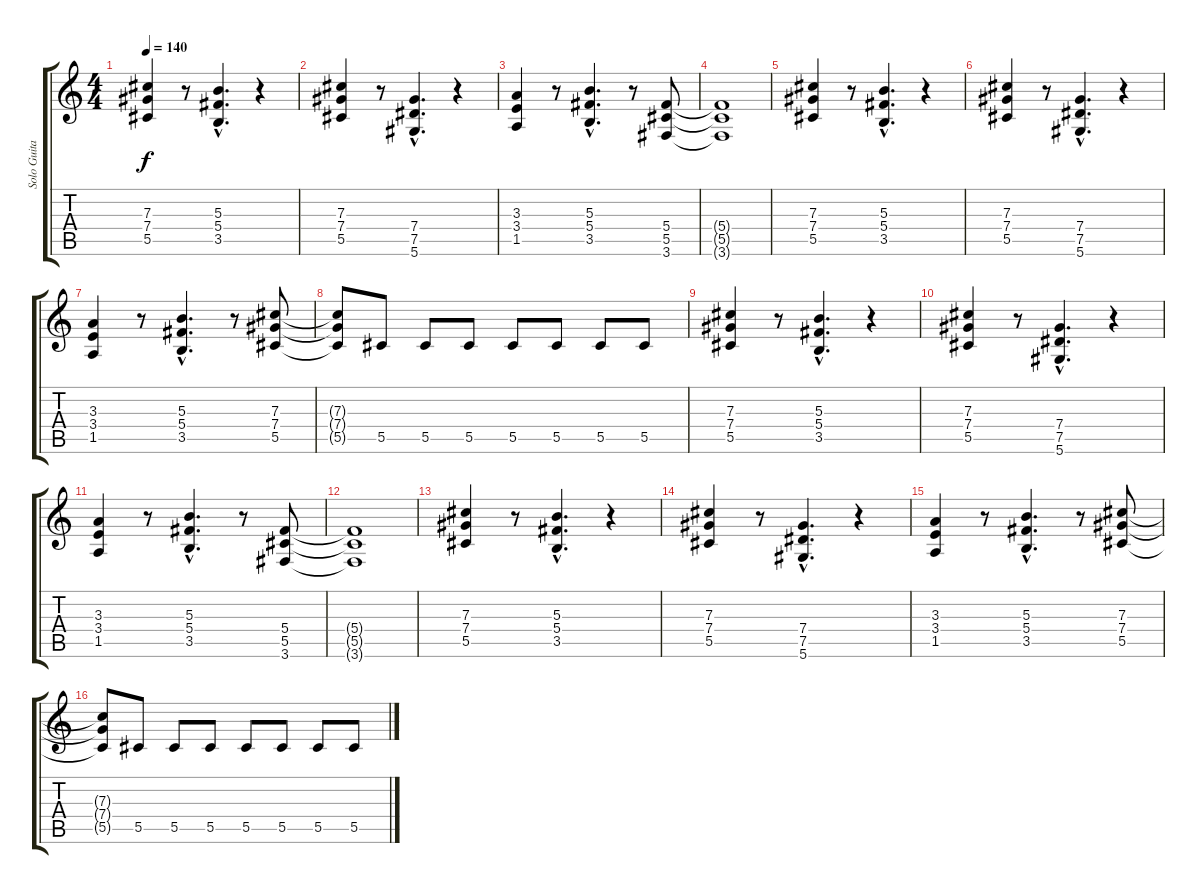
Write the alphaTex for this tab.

\track ("Solo Guitar" "Solo Guita") {instrument distortionguitar}
\staff {score tabs}
\tuning (Eb4 Bb3 Gb3 Db3 Ab2 Eb2) {hide}
\ts (4 4)
\tempo 140
\clef g2
\ks c
(7.3 7.4 5.5).4{dy f} r.8 (5.3{hac} 5.4{hac} 3.5{hac}).4{d} r.4 |
(7.3 7.4 5.5).4 r.8 (7.4{hac} 7.5{hac} 5.6{hac}).4{d} r.4 |
(3.3 3.4 1.5).4 r.8 (5.3{hac} 5.4{hac} 3.5{hac}).4{d} r.8 (5.4 5.5 3.6).8 |
(5.4{t} 5.5{t} 3.6{t}).1 |
(7.3 7.4 5.5).4 r.8 (5.3{hac} 5.4{hac} 3.5{hac}).4{d} r.4 |
(7.3 7.4 5.5).4 r.8 (7.4{hac} 7.5{hac} 5.6{hac}).4{d} r.4 |
(3.3 3.4 1.5).4 r.8 (5.3{hac} 5.4{hac} 3.5{hac}).4{d} r.8 (7.3 7.4 5.5).8 |
(7.3{t} 7.4{t} 5.5{t}).8 5.5.8 5.5.8 5.5.8 5.5.8 5.5.8 5.5.8 5.5.8 |
(7.3 7.4 5.5).4 r.8 (5.3{hac} 5.4{hac} 3.5{hac}).4{d} r.4 |
(7.3 7.4 5.5).4 r.8 (7.4{hac} 7.5{hac} 5.6{hac}).4{d} r.4 |
(3.3 3.4 1.5).4 r.8 (5.3{hac} 5.4{hac} 3.5{hac}).4{d} r.8 (5.4 5.5 3.6).8 |
(5.4{t} 5.5{t} 3.6{t}).1 |
(7.3 7.4 5.5).4 r.8 (5.3{hac} 5.4{hac} 3.5{hac}).4{d} r.4 |
(7.3 7.4 5.5).4 r.8 (7.4{hac} 7.5{hac} 5.6{hac}).4{d} r.4 |
(3.3 3.4 1.5).4 r.8 (5.3{hac} 5.4{hac} 3.5{hac}).4{d} r.8 (7.3 7.4 5.5).8 |
(7.3{t} 7.4{t} 5.5{t}).8 5.5.8 5.5.8 5.5.8 5.5.8 5.5.8 5.5.8 5.5.8
